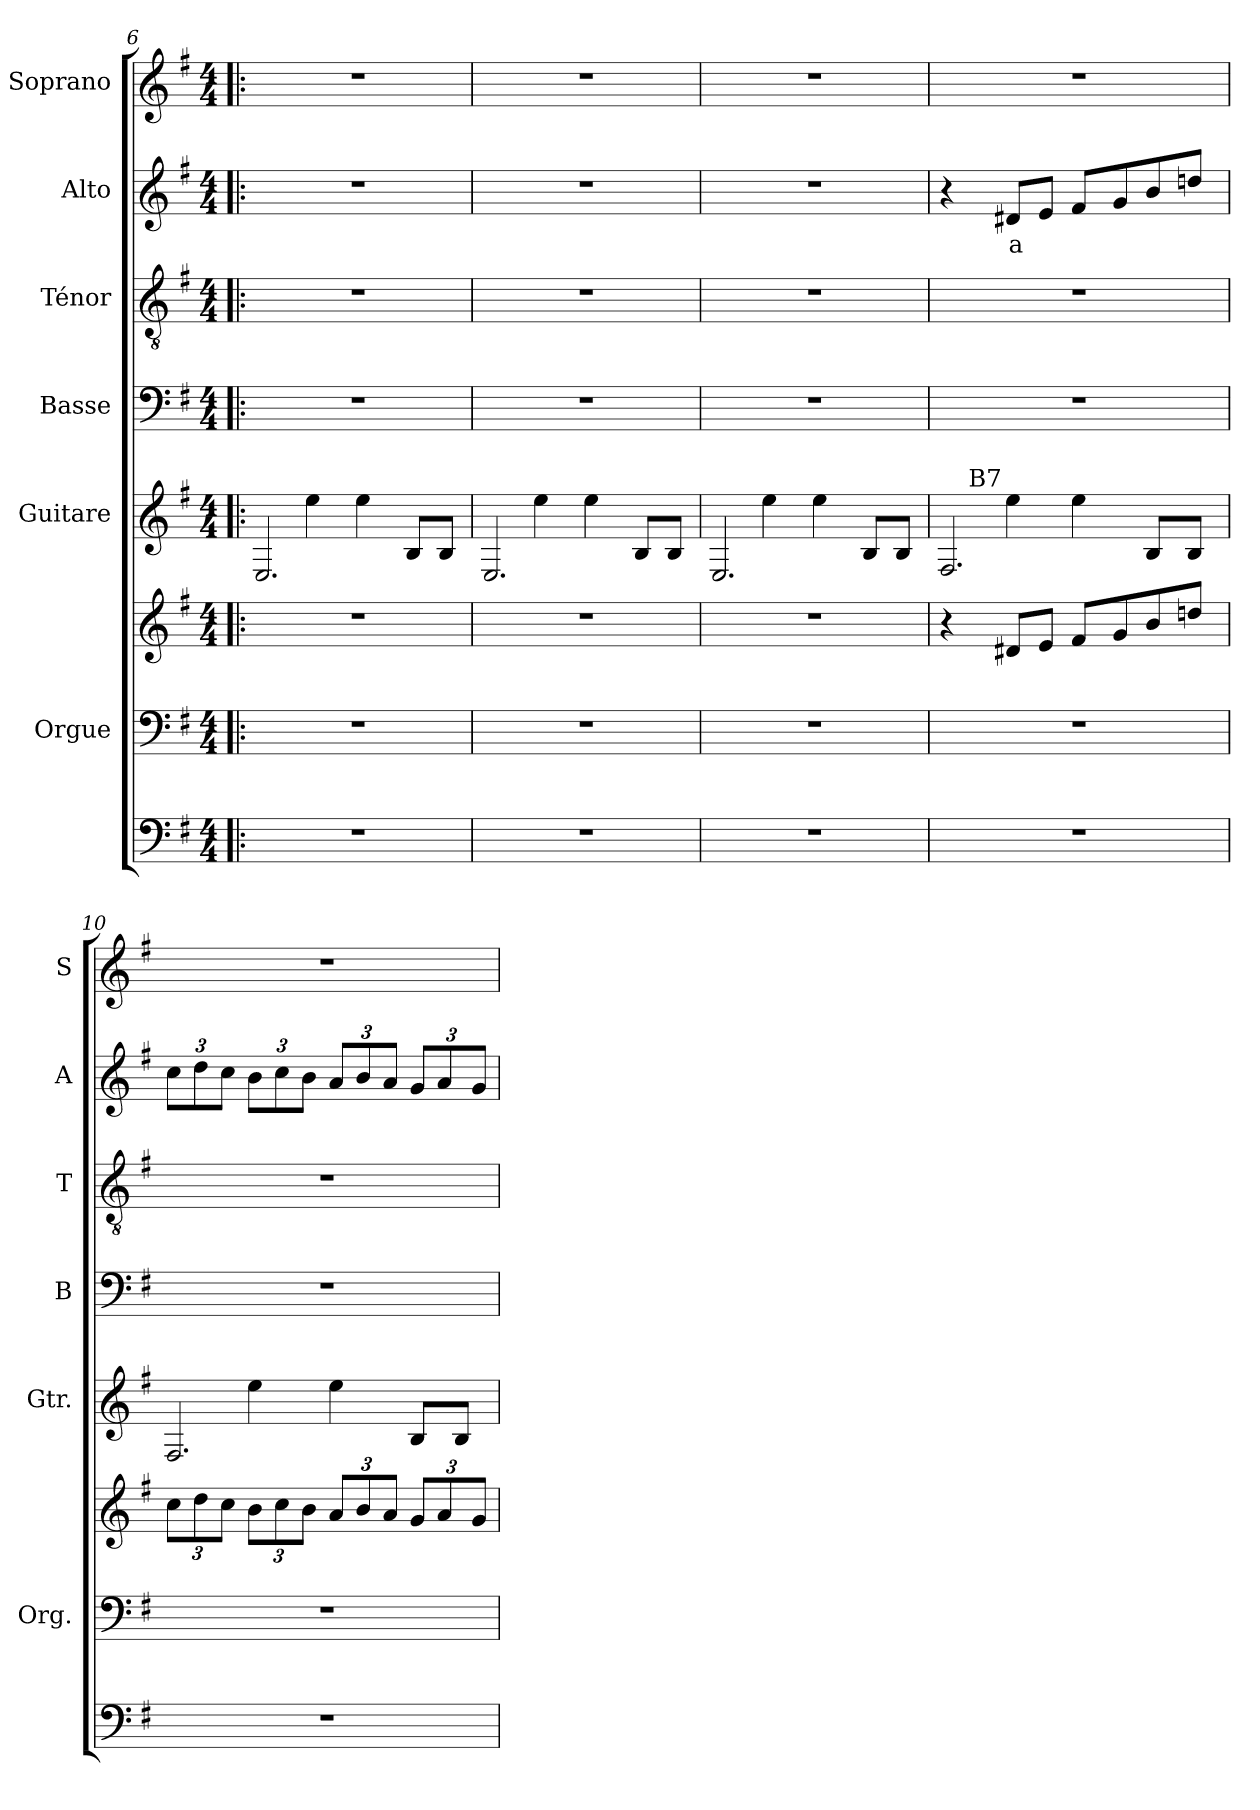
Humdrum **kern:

**kern	**kern	**kern	**kern	**kern	**kern	**kern	**text	**kern
*part7	*part6	*part6	*part5	*part4	*part3	*part2	*part2	*part1
*staff8	*staff7	*staff6	*staff5	*staff4	*staff3	*staff2	*staff2	*staff1
*	*I"Orgue	*	*I"Guitare	*I"Basse	*I"Ténor	*I"Alto	*	*I"Soprano
*	*I'Org.	*	*I'Gtr.	*I'B	*I'T	*I'A	*	*I'S
*clefF4	*clefF4	*clefG2	*clefG2	*clefF4	*clefGv2	*clefG2	*	*clefG2
*	*	*	*ITrd7c12	*	*	*	*	*
*k[f#]	*k[f#]	*k[f#]	*k[f#]	*k[f#]	*k[f#]	*k[f#]	*	*k[f#]
*e:	*e:	*e:	*e:	*e:	*e:	*e:	*	*e:
*M4/4	*M4/4	*M4/4	*M4/4	*M4/4	*M4/4	*M4/4	*	*M4/4
=6!|:	=6!|:	=6!|:	=6!|:	=6!|:	=6!|:	=6!|:	=6!|:	=6!|:
*	*	*	*^	*	*	*	*	*
1r	1r	1r	2.EE/	4g\yy	1r	1r	1r	.	1r
.	.	.	.	4e\	.	.	.	.	.
.	.	.	.	4e\	.	.	.	.	.
.	.	.	8BB/L	4ryy	.	.	.	.	.
.	.	.	8BB/J	.	.	.	.	.	.
=7	=7	=7	=7	=7	=7	=7	=7	=7	=7
1r	1r	1r	2.EE/	4g\yy	1r	1r	1r	.	1r
.	.	.	.	4e\	.	.	.	.	.
.	.	.	.	4e\	.	.	.	.	.
.	.	.	8BB/L	4ryy	.	.	.	.	.
.	.	.	8BB/J	.	.	.	.	.	.
=8	=8	=8	=8	=8	=8	=8	=8	=8	=8
1r	1r	1r	2.EE/	4g\yy	1r	1r	1r	.	1r
.	.	.	.	4e\	.	.	.	.	.
.	.	.	.	4e\	.	.	.	.	.
.	.	.	8BB/L	4ryy	.	.	.	.	.
.	.	.	8BB/J	.	.	.	.	.	.
!!LO:LB:g=z
=9	=9	=9	=9	=9	=9	=9	=9	=9	=9
*	*	*	*	*^	*	*	*	*	*
1r	1r	4r	2.FF#/	4g\yy	16.ryy	1r	1r	4r	.	1r
!	!	!	!	!	!LO:TX:a:t=B7	!	!	!	!	!
.	.	.	.	.	2ryy	.	.	.	.	.
!	!	!	!	!	!	!	!	!	!LO:LY:b	!
.	.	8d#X/L	.	4e\	.	.	.	8d#X/L	a	.
.	.	8e/J	.	.	.	.	.	8e/J	.	.
.	.	8f#/L	.	4e\	.	.	.	8f#/L	.	.
.	.	.	.	.	4ryy	.	.	.	.	.
.	.	8g/	.	.	.	.	.	8g/	.	.
.	.	8b/	8BB/L	4ryy	.	.	.	8b/	.	.
.	.	.	.	.	8ryy	.	.	.	.	.
.	.	8ddn/J	8BB/J	.	.	.	.	8ddn/J	.	.
.	.	.	.	.	32ryy	.	.	.	.	.
*	*	*	*	*v	*v	*	*	*	*	*
=10	=10	=10	=10	=10	=10	=10	=10	=10	=10
1r	1r	12cc\L	2.FF#/	4g\yy	1r	1r	12cc\L	.	1r
.	.	12dd\	.	.	.	.	12dd\	.	.
.	.	12cc\J	.	.	.	.	12cc\J	.	.
.	.	12b\L	.	4e\	.	.	12b\L	.	.
.	.	12cc\	.	.	.	.	12cc\	.	.
.	.	12b\J	.	.	.	.	12b\J	.	.
.	.	12a/L	.	4e\	.	.	12a/L	.	.
.	.	12b/	.	.	.	.	12b/	.	.
.	.	12a/J	.	.	.	.	12a/J	.	.
.	.	12g/L	8BB/L	4ryy	.	.	12g/L	.	.
.	.	12a/	.	.	.	.	12a/	.	.
.	.	.	8BB/J	.	.	.	.	.	.
.	.	12g/J	.	.	.	.	12g/J	.	.
*	*	*	*v	*v	*	*	*	*	*
=	=	=	=	=	=	=	=	=
*-	*-	*-	*-	*-	*-	*-	*-	*-
